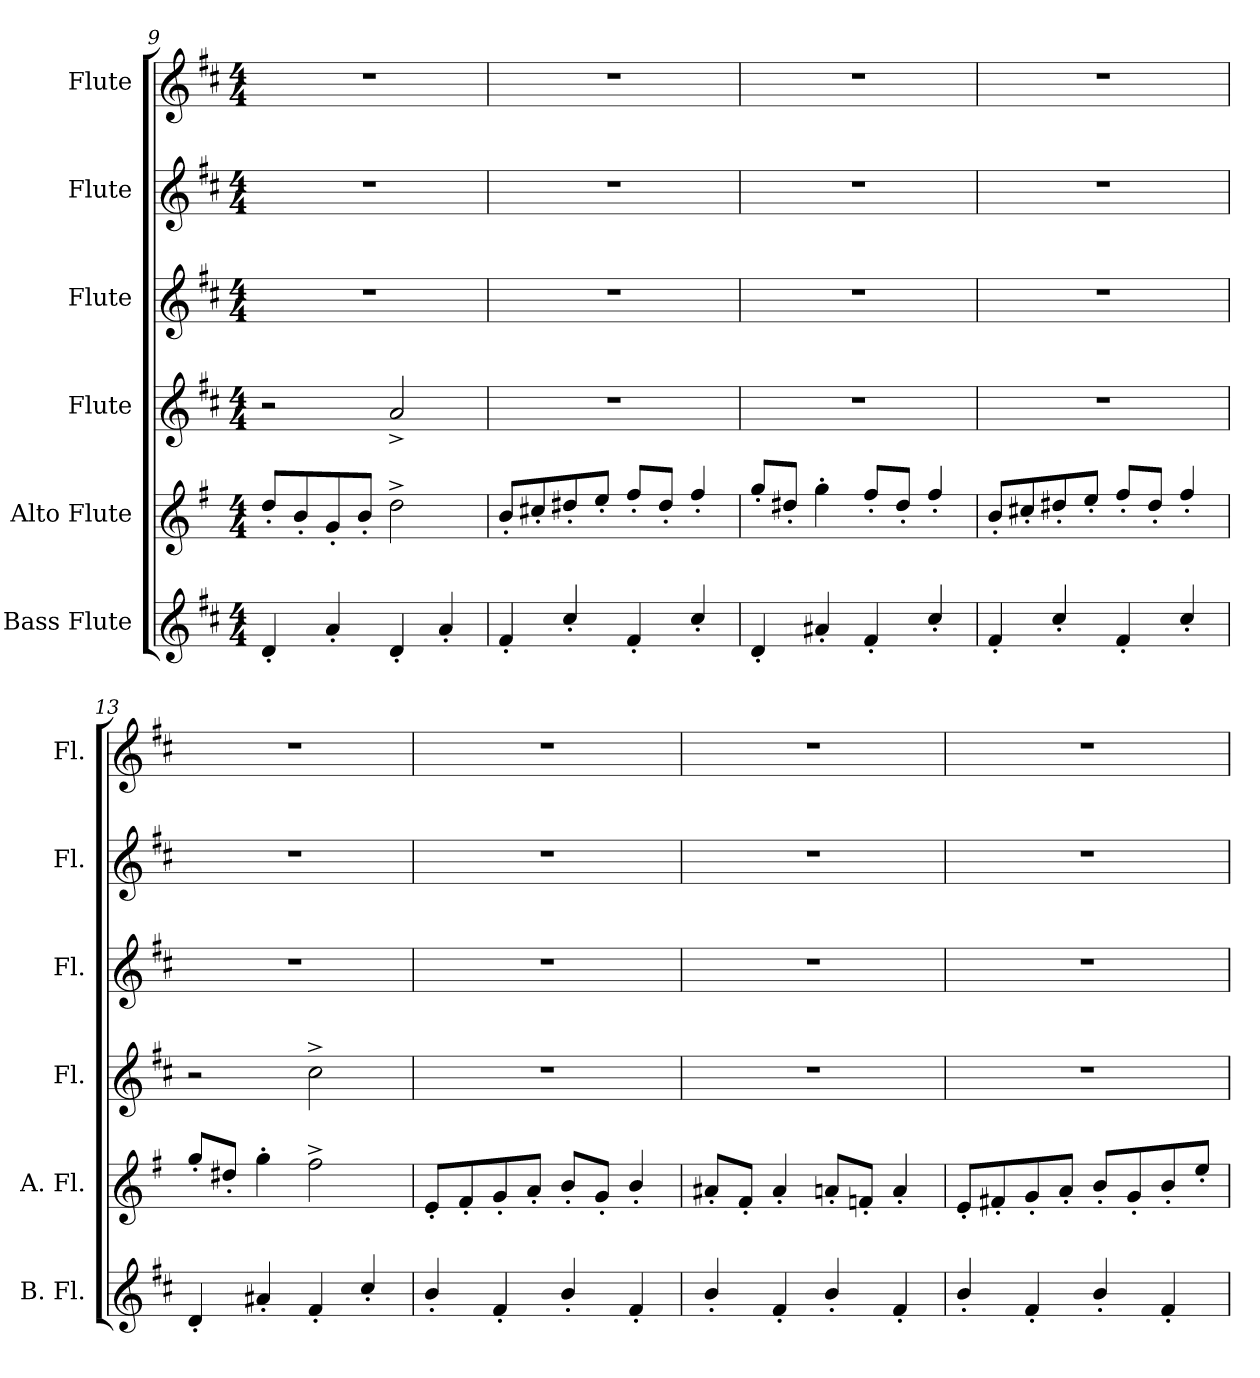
**kern	**kern	**kern	**kern	**kern	**kern
*part6	*part5	*part4	*part3	*part2	*part1
*staff6	*staff5	*staff4	*staff3	*staff2	*staff1
*I"Bass Flute	*I"Alto Flute	*I"Flute	*I"Flute	*I"Flute	*I"Flute
*I'B. Fl.	*I'A. Fl.	*I'Fl.	*I'Fl.	*I'Fl.	*I'Fl.
*clefG2	*clefG2	*clefG2	*clefG2	*clefG2	*clefG2
*ITrd7c12	*ITrd3c5	*	*	*	*
*k[f#c#]	*k[f#c#]	*k[f#c#]	*k[f#c#]	*k[f#c#]	*k[f#c#]
*M4/4	*M4/4	*M4/4	*M4/4	*M4/4	*M4/4
=9	=9	=9	=9	=9	=9
4D'/	8a'/L	2r	1r	1r	1r
.	8f#'/	.	.	.	.
4A'/	8d'/	.	.	.	.
.	8f#'/J	.	.	.	.
4D'/	2a^\	2a^/	.	.	.
4A'/	.	.	.	.	.
=10	=10	=10	=10	=10	=10
4F#'/	8f#'/L	1r	1r	1r	1r
.	8g#X'/	.	.	.	.
4c#'/	8a#X'/	.	.	.	.
.	8b'/J	.	.	.	.
4F#'/	8cc#'/L	.	.	.	.
.	8a#'/J	.	.	.	.
4c#'/	4cc#'/	.	.	.	.
=11	=11	=11	=11	=11	=11
4D'/	8dd'/L	1r	1r	1r	1r
.	8a#X'/J	.	.	.	.
4A#X'/	4dd'\	.	.	.	.
4F#'/	8cc#'/L	.	.	.	.
.	8a#'/J	.	.	.	.
4c#'/	4cc#'/	.	.	.	.
!!LO:LB:g=z
=12	=12	=12	=12	=12	=12
4F#'/	8f#'/L	1r	1r	1r	1r
.	8g#X'/	.	.	.	.
4c#'/	8a#X'/	.	.	.	.
.	8b'/J	.	.	.	.
4F#'/	8cc#'/L	.	.	.	.
.	8a#'/J	.	.	.	.
4c#'/	4cc#'/	.	.	.	.
=13	=13	=13	=13	=13	=13
4D'/	8dd'/L	2r	1r	1r	1r
.	8a#X'/J	.	.	.	.
4A#X'/	4dd'\	.	.	.	.
4F#'/	2cc#^\	2cc#^\	.	.	.
4c#'/	.	.	.	.	.
=14	=14	=14	=14	=14	=14
4B'/	8B'/L	1r	1r	1r	1r
.	8c#'/	.	.	.	.
4F#'/	8d'/	.	.	.	.
.	8e'/J	.	.	.	.
4B'/	8f#'/L	.	.	.	.
.	8d'/J	.	.	.	.
4F#'/	4f#'/	.	.	.	.
=15	=15	=15	=15	=15	=15
4B'/	8e#X'/L	1r	1r	1r	1r
.	8c#'/J	.	.	.	.
4F#'/	4e#'/	.	.	.	.
4B'/	8en'/L	.	.	.	.
.	8cn'/J	.	.	.	.
4F#'/	4e'/	.	.	.	.
=16	=16	=16	=16	=16	=16
4B'/	8B'/L	1r	1r	1r	1r
.	8c#X'/	.	.	.	.
4F#'/	8d'/	.	.	.	.
.	8e'/J	.	.	.	.
4B'/	8f#'/L	.	.	.	.
.	8d'/	.	.	.	.
4F#'/	8f#'/	.	.	.	.
.	8b'/J	.	.	.	.
=	=	=	=	=	=
*-	*-	*-	*-	*-	*-
